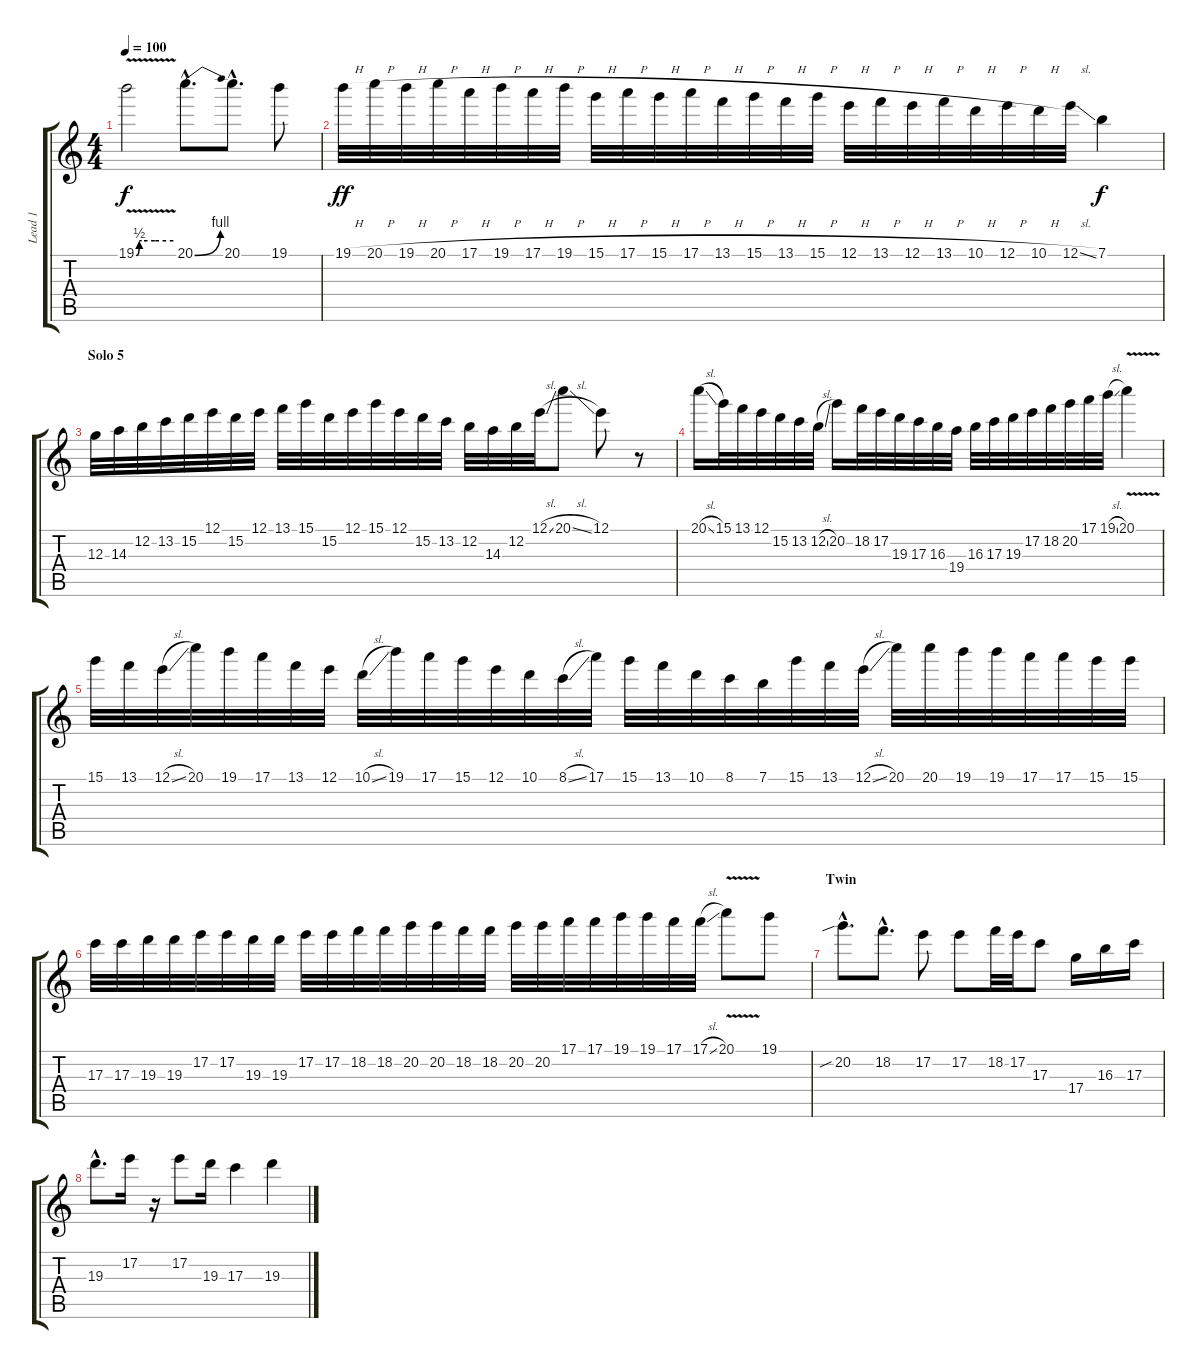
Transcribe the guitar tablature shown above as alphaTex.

\track ("Lead 1" "Lead 1") {instrument overdrivenguitar}
\staff {score tabs}
\tuning (E4 B3 G3 D3 A2 E2) {hide}
\ts (4 4)
\tempo 100
\clef g2
\ks c
19.1{be (custom 0 0 5 2 9 2 30 2 60 2) v}.2{dy f} 20.1{be (bend 0 0 60 4) hac}.8{d} 20.1{hac}.8{d} 19.1.8 |
19.1{h}.32{dy ff} 20.1{h}.32 19.1{h}.32 20.1{h}.32 17.1{h}.32 19.1{h}.32 17.1{h}.32 19.1{h}.32 15.1{h}.32 17.1{h}.32 15.1{h}.32 17.1{h}.32 13.1{h}.32 15.1{h}.32 13.1{h}.32 15.1{h}.32 12.1{h}.32 13.1{h}.32 12.1{h}.32 13.1{h}.32 10.1{h}.32 12.1{h}.32 10.1{h}.32 12.1{sl}.32 7.1.4{dy f} |
\section ("" "Solo 5")
12.3.32 14.3.32 12.2.32 13.2.32 15.2.32 12.1.32 15.2.32 12.1.32 13.1.32 15.1.32 15.2.32 12.1.32 15.1.32 12.1.32 15.2.32 13.2.32 12.2.32 14.3.32 12.2.32 12.1{sl}.32 20.1{sl}.8 12.1.8 r.8 |
20.1{sl}.16 15.1.32 13.1.32 12.1.32 15.2.32 13.2.32 12.2{sl}.32 20.2.16 18.2.32 17.2.32 19.3.32 17.3.32 16.3.32 19.4.32 16.3.32 17.3.32 19.3.32 17.2.32 18.2.32 20.2.32 17.1.32 19.1{sl}.32 20.1{v}.4 |
15.1.32 13.1.32 12.1{sl}.32 20.1.32 19.1.32 17.1.32 13.1.32 12.1.32 10.1{sl}.32 19.1.32 17.1.32 15.1.32 12.1.32 10.1.32 8.1{sl}.32 17.1.32 15.1.32 13.1.32 10.1.32 8.1.32 7.1.32 15.1.32 13.1.32 12.1{sl}.32 20.1.32 20.1.32 19.1.32 19.1.32 17.1.32 17.1.32 15.1.32 15.1.32 |
17.3.32 17.3.32 19.3.32 19.3.32 17.2.32 17.2.32 19.3.32 19.3.32 17.2.32 17.2.32 18.2.32 18.2.32 20.2.32 20.2.32 18.2.32 18.2.32 20.2.32 20.2.32 17.1.32 17.1.32 19.1.32 19.1.32 17.1.32 17.1{sl}.32 20.1{v}.8 19.1.8 |
\section ("" "Twin")
20.2{sib hac}.8{d} 18.2{hac}.8{d} 17.2.8 17.2.8 18.2.32 17.2.32 17.3.8 17.4.16 16.3.16 17.3.16 |
19.3{hac}.8{d} 17.2.16 r.16 17.2.8 19.3.16 17.3.4 19.3.4
